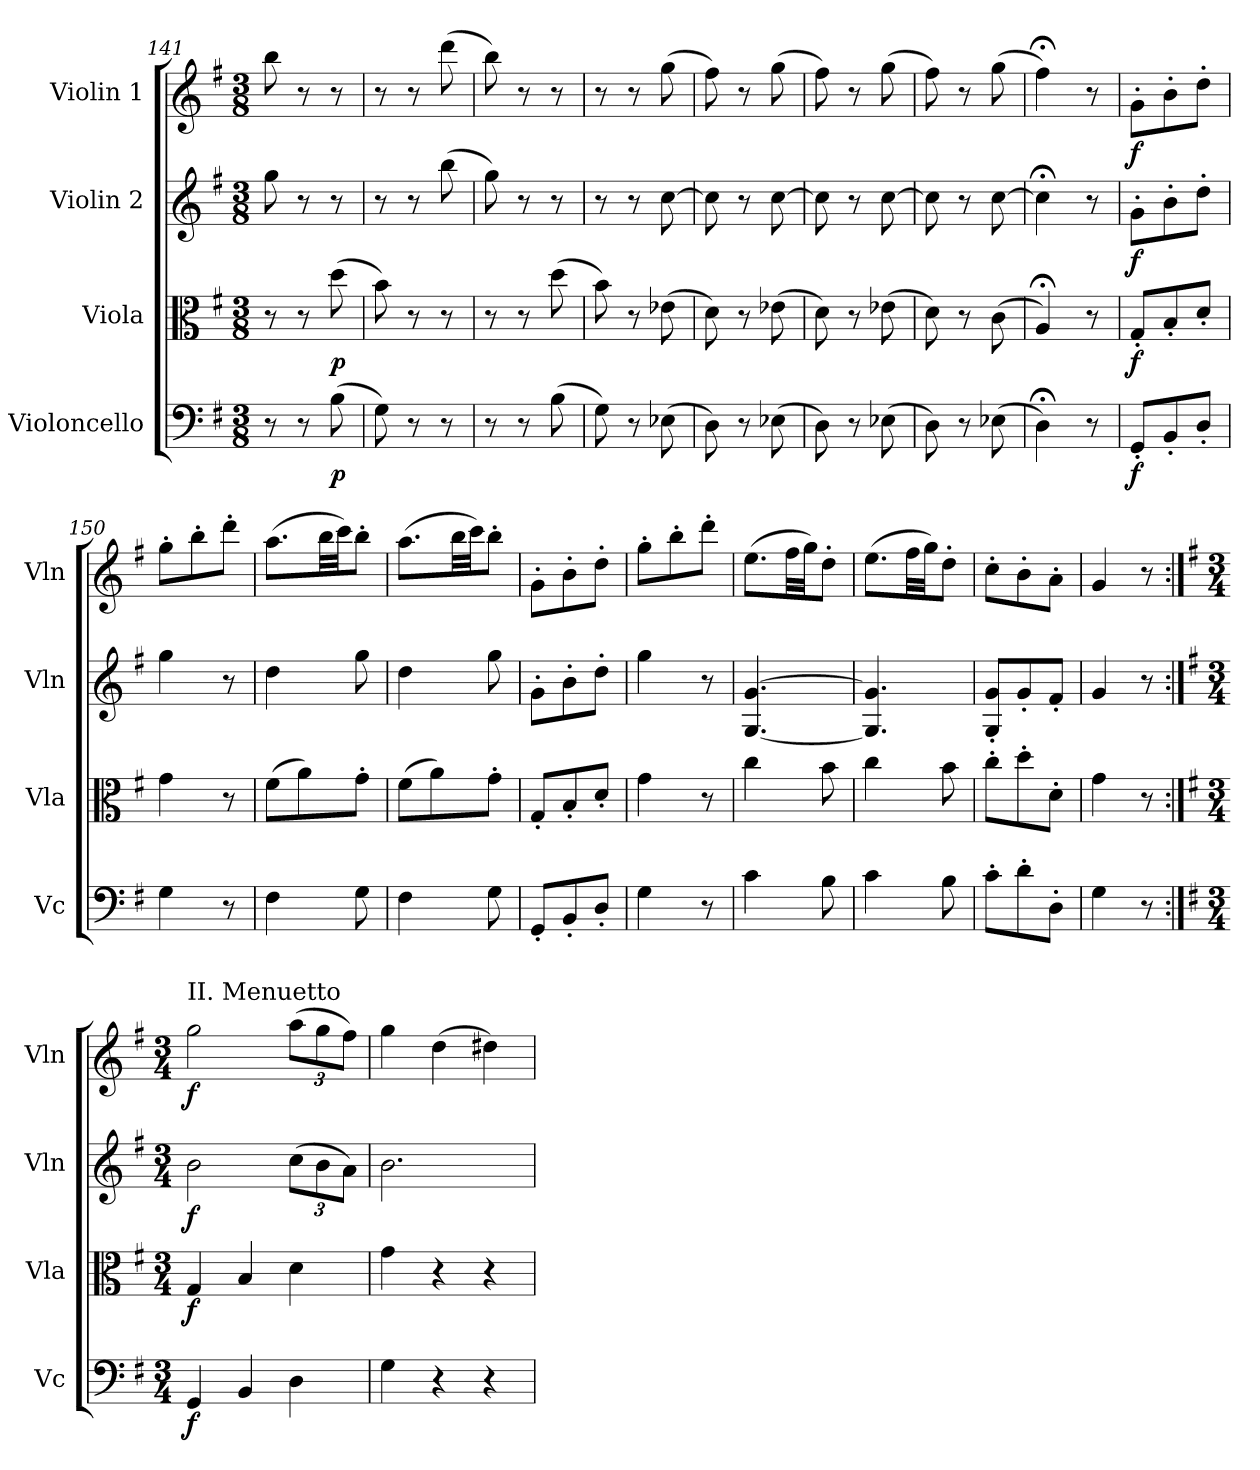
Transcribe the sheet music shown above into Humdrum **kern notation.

**kern	**dynam	**kern	**dynam	**kern	**dynam	**kern	**dynam
*part4	*part4	*part3	*part3	*part2	*part2	*part1	*part1
*staff4	*staff4	*staff3	*staff3	*staff2	*staff2	*staff1	*staff1
*I"Violoncello	*	*I"Viola	*	*I"Violin 2	*	*I"Violin 1	*
*I'Vc	*	*I'Vla	*	*I'Vln	*	*I'Vln	*
*clefF4	*	*clefC3	*	*clefG2	*	*clefG2	*
*k[f#]	*	*k[f#]	*	*k[f#]	*	*k[f#]	*
*M3/8	*	*M3/8	*	*M3/8	*	*M3/8	*
=141	=141	=141	=141	=141	=141	=141	=141
8r	.	8r	.	8gg\	.	8bb\	.
8r	.	8r	.	8r	.	8r	.
!	!LO:DY:b	!	!LO:DY:b	!	!	!	!
(8B\	p	(8dd\	p	8r	.	8r	.
=142	=142	=142	=142	=142	=142	=142	=142
8G\)	.	8b\)	.	8r	.	8r	.
8r	.	8r	.	8r	.	8r	.
8r	.	8r	.	(8bb\	.	(8ddd\	.
=143	=143	=143	=143	=143	=143	=143	=143
8r	.	8r	.	8gg\)	.	8bb\)	.
8r	.	8r	.	8r	.	8r	.
(8B\	.	(8dd\	.	8r	.	8r	.
!!LO:LB:g=z
=144	=144	=144	=144	=144	=144	=144	=144
8G\)	.	8b\)	.	8r	.	8r	.
8r	.	8r	.	8r	.	8r	.
(8E-X\	.	(8e-X\	.	[8cc\	.	(8gg\	.
=145	=145	=145	=145	=145	=145	=145	=145
8D\)	.	8d\)	.	8cc\]	.	8ff#\)	.
8r	.	8r	.	8r	.	8r	.
(8E-X\	.	(8e-X\	.	[8cc\	.	(8gg\	.
=146	=146	=146	=146	=146	=146	=146	=146
8D\)	.	8d\)	.	8cc\]	.	8ff#\)	.
8r	.	8r	.	8r	.	8r	.
(8E-X\	.	(8e-X\	.	[8cc\	.	(8gg\	.
=147	=147	=147	=147	=147	=147	=147	=147
8D\)	.	8d\)	.	8cc\]	.	8ff#\)	.
8r	.	8r	.	8r	.	8r	.
(8E-X\	.	(8c\	.	[8cc\	.	(8gg\	.
=148	=148	=148	=148	=148	=148	=148	=148
4D;<\)	.	4A;</)	.	4cc;<\]	.	4ff#;<\)	.
8r	.	8r	.	8r	.	8r	.
=149	=149	=149	=149	=149	=149	=149	=149
!	!LO:DY:b	!	!LO:DY:b	!	!LO:DY:b	!	!LO:DY:b
8GG'/L	f	8G'/L	f	8g'\L	f	8g'\L	f
8BB'/	.	8B'/	.	8b'\	.	8b'\	.
8D'/J	.	8d'/J	.	8dd'\J	.	8dd'\J	.
=150	=150	=150	=150	=150	=150	=150	=150
4G\	.	4g\	.	4gg\	.	8gg'\L	.
.	.	.	.	.	.	8bb'\	.
8r	.	8r	.	8r	.	8ddd'\J	.
=151	=151	=151	=151	=151	=151	=151	=151
4F#\	.	(8f#\L	.	4dd\	.	(8.aa\L	.
.	.	8a\)	.	.	.	.	.
.	.	.	.	.	.	32bb\LL	.
.	.	.	.	.	.	32ccc\JJ)	.
8G\	.	8g'\J	.	8gg\	.	8bb'\J	.
!!LO:LB:g=z
=152	=152	=152	=152	=152	=152	=152	=152
4F#\	.	(8f#\L	.	4dd\	.	(8.aa\L	.
.	.	8a\)	.	.	.	.	.
.	.	.	.	.	.	32bb\LL	.
.	.	.	.	.	.	32ccc\JJ)	.
8G\	.	8g'\J	.	8gg\	.	8bb'\J	.
=153	=153	=153	=153	=153	=153	=153	=153
8GG'/L	.	8G'/L	.	8g'\L	.	8g'\L	.
8BB'/	.	8B'/	.	8b'\	.	8b'\	.
8D'/J	.	8d'/J	.	8dd'\J	.	8dd'\J	.
=154	=154	=154	=154	=154	=154	=154	=154
4G\	.	4g\	.	4gg\	.	8gg'\L	.
.	.	.	.	.	.	8bb'\	.
8r	.	8r	.	8r	.	8ddd'\J	.
=155	=155	=155	=155	=155	=155	=155	=155
4c\	.	4cc\	.	[4.G/ [4.g/	.	(8.ee\L	.
.	.	.	.	.	.	32ff#\LL	.
.	.	.	.	.	.	32gg\JJ)	.
8B\	.	8b\	.	.	.	8dd'\J	.
=156	=156	=156	=156	=156	=156	=156	=156
4c\	.	4cc\	.	4.G/] 4.g/]	.	(8.ee\L	.
.	.	.	.	.	.	32ff#\LL	.
.	.	.	.	.	.	32gg\JJ)	.
8B\	.	8b\	.	.	.	8dd'\J	.
=157	=157	=157	=157	=157	=157	=157	=157
8c'\L	.	8cc'\L	.	8G/' 8g/'L	.	8cc'\L	.
8d'\	.	8dd'\	.	8g'/	.	8b'\	.
8D'\J	.	8d'\J	.	8f#'/J	.	8a'\J	.
=158	=158	=158	=158	=158	=158	=158	=158
4G\	.	4g\	.	4g/	.	4g/	.
8r	.	8r	.	8r	.	8r	.
!!LO:PB:g=z
=1:|!	=1:|!	=1:|!	=1:|!	=1:|!	=1:|!	=1:|!	=1:|!
*k[f#]	*	*k[f#]	*	*k[f#]	*	*k[f#]	*
*M3/4	*	*M3/4	*	*M3/4	*	*M3/4	*
!	!	!	!	!	!	!LO:TX:a:t=II.  Menuetto	!
!	!LO:DY:b	!	!LO:DY:b	!	!LO:DY:b	!	!LO:DY:b
4GG/	f	4G/	f	2b\	f	2gg\	f
4BB/	.	4B/	.	.	.	.	.
*	*	*	*	*Xbrackettup	*	*Xbrackettup	*
4D\	.	4d\	.	(12cc\L	.	(12aa\L	.
.	.	.	.	12b\	.	12gg\	.
.	.	.	.	12a\J)	.	12ff#\J)	.
=2	=2	=2	=2	=2	=2	=2	=2
4G\	.	4g\	.	2.b\	.	4gg\	.
4r	.	4r	.	.	.	(4dd\	.
4r	.	4r	.	.	.	4dd#X\)	.
=	=	=	=	=	=	=	=
*-	*-	*-	*-	*-	*-	*-	*-
